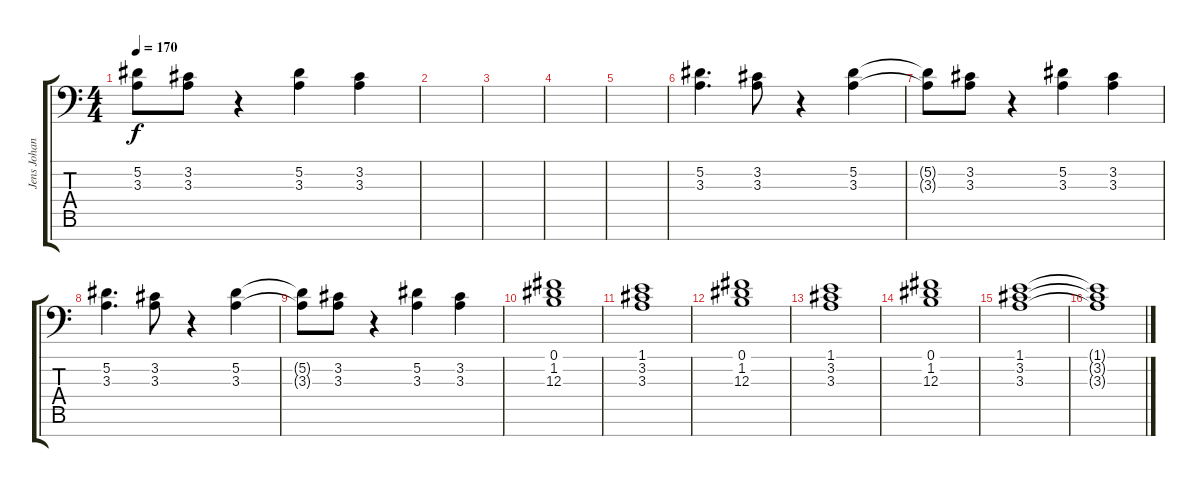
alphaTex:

\track ("Jens Johansson" "Jens Johan") {instrument harpsichord}
\staff {score tabs}
\tuning (Eb4 Bb3 Gb3 Db3 Ab2 Eb2 Bb1) {hide}
\ts (4 4)
\tempo 170
\clef f4
\ks c
(5.2{t} 3.3{t}).8{dy f} (3.2 3.3).8 r.4 (5.2 3.3).4 (3.2 3.3).4 |
|
|
|
|
(5.2 3.3).4{d} (3.2 3.3).8 r.4 (5.2 3.3).4 |
(5.2{t} 3.3{t}).8 (3.2 3.3).8 r.4 (5.2 3.3).4 (3.2 3.3).4 |
(5.2 3.3).4{d} (3.2 3.3).8 r.4 (5.2 3.3).4 |
(5.2{t} 3.3{t}).8 (3.2 3.3).8 r.4 (5.2 3.3).4 (3.2 3.3).4 |
(0.1 1.2 12.3).1 |
(1.1 3.2 3.3).1 |
(0.1 1.2 12.3).1 |
(1.1 3.2 3.3).1 |
(0.1 1.2 12.3).1 |
(1.1 3.2 3.3).1 |
(1.1{t} 3.2{t} 3.3{t}).1
